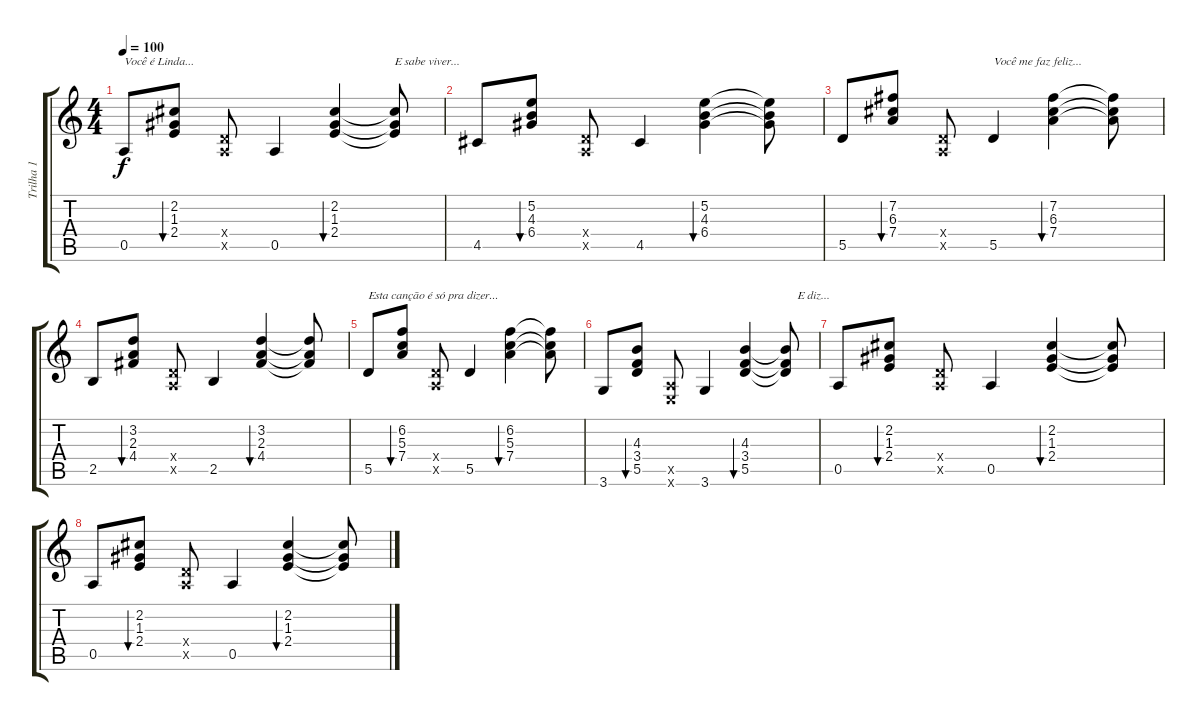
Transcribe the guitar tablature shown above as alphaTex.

\track ("Trilha 1" "Trilha 1") {instrument acousticguitarnylon}
\staff {score tabs}
\tuning (E4 B3 G3 D3 A2 E2) {hide}
\ts (4 4)
\tempo 100
\clef g2
\ks c
0.5.8{txt "Você é Linda..." dy f} (2.2 1.3 2.4).8{bu 60} (0.4{x} 0.5{x}).8 0.5.4 (2.2 1.3 2.4).4{bu 60} (2.2{t} 1.3{t} 2.4{t}).8{txt "E sabe viver..."} |
4.5.8 (5.2 4.3 6.4).8{bu 60} (0.4{x} 0.5{x}).8 4.5.4 (5.2 4.3 6.4).4{bu 60} (5.2{t} 4.3{t} 6.4{t}).8 |
5.5.8 (7.2 6.3 7.4).8{bu 60} (0.4{x} 0.5{x}).8 5.5.4{txt "Você me faz feliz..."} (7.2 6.3 7.4).4{bu 60} (7.2{t} 6.3{t} 7.4{t}).8 |
2.5.8 (3.2 2.3 4.4).8{bu 60} (0.4{x} 0.5{x}).8 2.5.4 (3.2 2.3 4.4).4{bu 60} (3.2{t} 2.3{t} 4.4{t}).8 |
5.5.8{txt "Esta canção é só pra dizer..."} (6.2 5.3 7.4).8{bu 60} (0.4{x} 0.5{x}).8 5.5.4 (6.2 5.3 7.4).4{bu 60} (6.2{t} 5.3{t} 7.4{t}).8 |
3.6.8 (4.3 3.4 5.5).8{bu 60} (0.5{x} 0.6{x}).8 3.6.4 (4.3 3.4 5.5).4{bu 60} (4.3{t} 3.4{t} 5.5{t}).8{txt "    E diz..."} |
0.5.8 (2.2 1.3 2.4).8{bu 60} (0.4{x} 0.5{x}).8 0.5.4 (2.2 1.3 2.4).4{bu 60} (2.2{t} 1.3{t} 2.4{t}).8 |
0.5.8 (2.2 1.3 2.4).8{bu 60} (0.4{x} 0.5{x}).8 0.5.4 (2.2 1.3 2.4).4{bu 60} (2.2{t} 1.3{t} 2.4{t}).8
